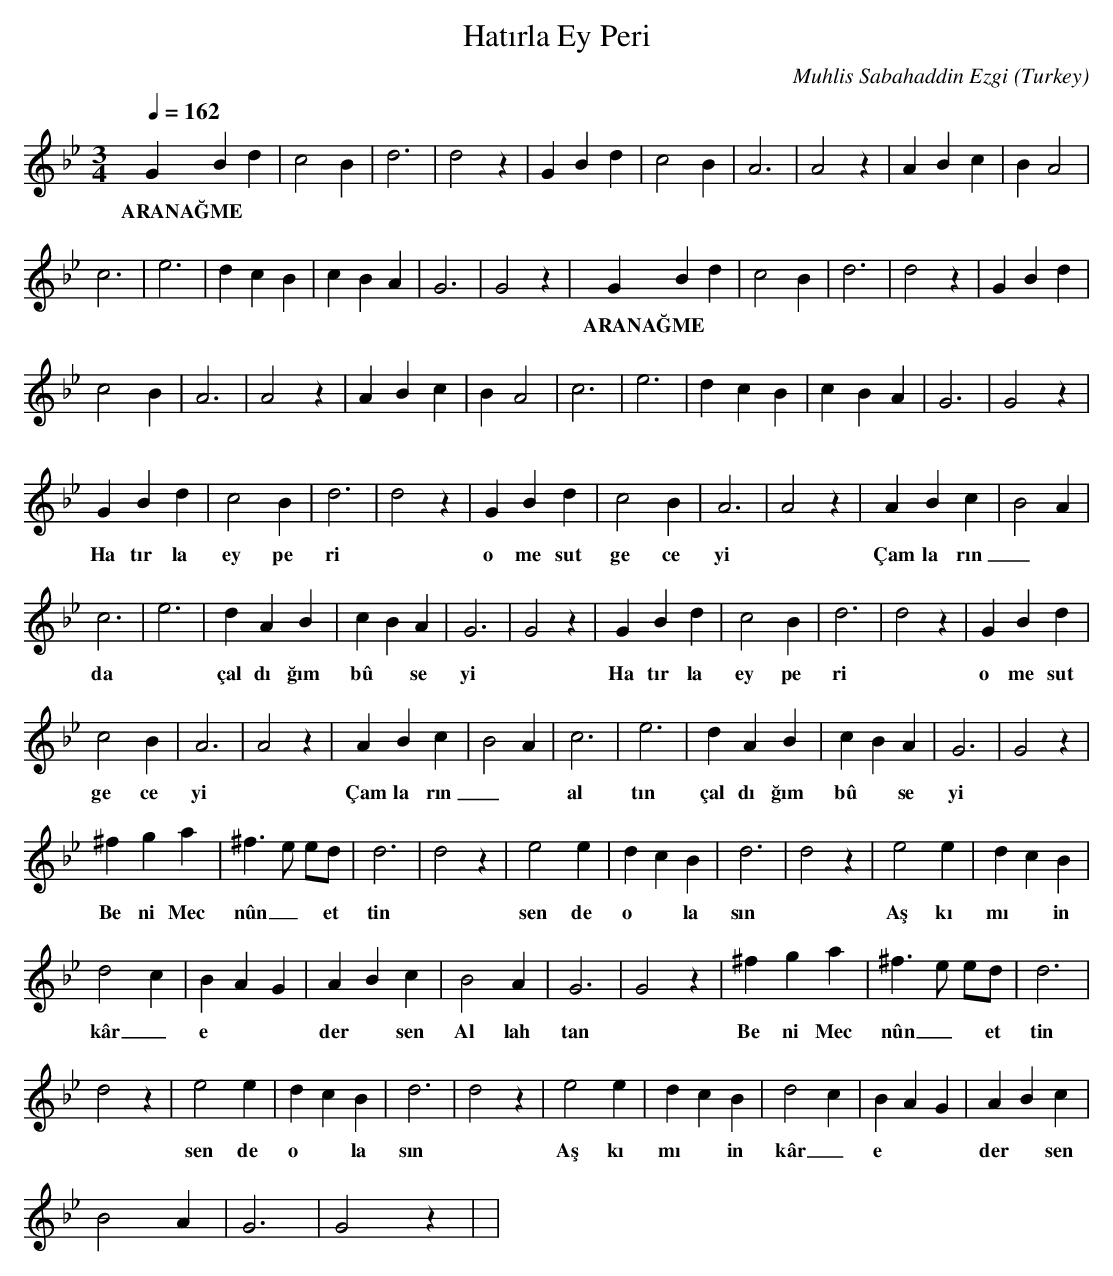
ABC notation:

X:1
T: Hatırla Ey Peri
C: Muhlis Sabahaddin Ezgi
O: Turkey
M: 3/4
L: 1/16
K: C _B _e
Q: 1/4=162
G4 B4 d4  | c8 B4  | d12  | d8 z4  | G4 B4 d4  | \
w:  ARANAĞME  |   |   |   |   |
c8 B4  | A12  | A8 z4  | A4 B4 c4  | B4 A8  |
w:   |   |   |   |   |
c12  | e12  | d4 c4 B4  | c4 B4 A4  | G12  | G8 z4  | \
w:   |   |   |   |   |   |
G4 B4 d4  | c8 B4  | d12  | d8 z4  | G4 B4 d4  |
w:  ARANAĞME  |   |   |   |   |
c8 B4  | A12  | A8 z4  | A4 B4 c4  | B4 A8  | c12  | e12  | \
w:   |   |   |   |   |   |   |
d4 c4 B4  | c4 B4 A4  | G12  | G8 z4  |
w:   |   |   |   |
G4 B4 d4  | c8 B4  | d12  | d8 z4  | G4 B4 d4  | \
w:  Ha tır la   |  ey  pe  |  ri   |   |  o  me sut   |
c8 B4  | A12  | A8 z4  | A4 B4 c4  | B8 A4  |
w:  ge ce  |  yi    |   |  Çam la rın_  |  al tın  |
c12  | e12  | d4 A4 B4  | c4 B4 A4  | G12  | G8 z4  | \
w:  da   |   |  çal dı ğım   |  bû *  se  |  yi    |   |
G4 B4 d4  | c8 B4  | d12  | d8 z4  | G4 B4 d4  |
w:  Ha tır la   |  ey  pe  |  ri   |   |  o  me sut   |
c8 B4  | A12  | A8 z4  | A4 B4 c4  | B8 A4  | c12  | e12  | \
w:  ge ce  |  yi    |   |  Çam la rın_  |  al tın  |  da   |   |
d4 A4 B4  | c4 B4 A4  | G12  | G8 z4  |
w:  çal dı ğım   |  bû *  se  |  yi    |   |
^f4 g4 a4  | ^f6e2 e2d2  | d12  | d8 z4  | \
w:  Be ni  Mec  |  nûn_ *  et  |  tin   |   |
e8 e4  | d4 c4 B4  | d12  | d8 z4  | e8 e4  | \
w:  sen  de   |  o *  la  |  sın    |   |  Aş kı  |
d4 c4 B4  |
w:  mı  *  in  |
d8 c4  | B4 A4 G4  | A4 B4 c4  | B8 A4  | G12  | \
w:  kâr_ e  |  der *  sen   |  Al lah tan   |  bu la  |  sın    |
G8 z4  | ^f4 g4 a4  | ^f6e2 e2d2  | d12  |
w:   |  Be ni  Mec  |  nûn_ *  et  |  tin   |
d8 z4  | e8 e4  | d4 c4 B4  | d12  | d8 z4  | \
w:   |  sen  de   |  o *  la  |  sın    |   |
e8 e4  | d4 c4 B4  | d8 c4  | B4 A4 G4  | A4 B4 c4  |
w:  Aş kı  |  mı  *  in  |  kâr_ e  |  der *  sen   |  Al lah tan   |
B8 A4  | G12  | G8 z4  | |
